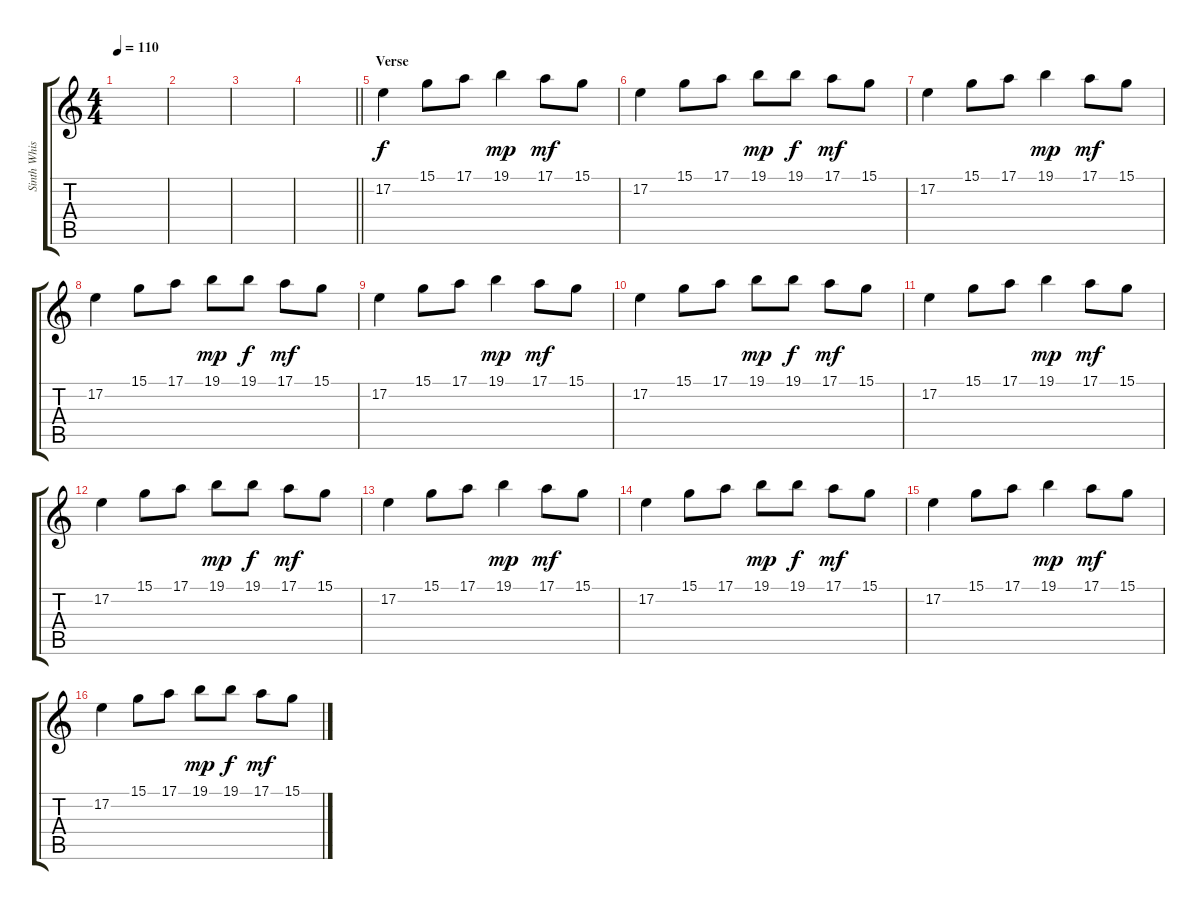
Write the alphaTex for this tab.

\track ("Sinth Whistle" "Sinth Whis") {instrument whistle}
\staff {score tabs}
\tuning (E4 B3 G3 D3 A2 E2) {hide}
\ts (4 4)
\tempo 110
\clef g2
\ks c
|
|
|
\barLineRight lightlight
|
\section ("" "Verse")
17.2.4 15.1.8 17.1.8 19.1.4{dy mp} 17.1.8{dy mf} 15.1.8 |
17.2.4 15.1.8 17.1.8 19.1.8{dy mp} 19.1.8{dy f} 17.1.8{dy mf} 15.1.8 |
17.2.4 15.1.8 17.1.8 19.1.4{dy mp} 17.1.8{dy mf} 15.1.8 |
17.2.4 15.1.8 17.1.8 19.1.8{dy mp} 19.1.8{dy f} 17.1.8{dy mf} 15.1.8 |
17.2.4 15.1.8 17.1.8 19.1.4{dy mp} 17.1.8{dy mf} 15.1.8 |
17.2.4 15.1.8 17.1.8 19.1.8{dy mp} 19.1.8{dy f} 17.1.8{dy mf} 15.1.8 |
17.2.4 15.1.8 17.1.8 19.1.4{dy mp} 17.1.8{dy mf} 15.1.8 |
17.2.4 15.1.8 17.1.8 19.1.8{dy mp} 19.1.8{dy f} 17.1.8{dy mf} 15.1.8 |
17.2.4 15.1.8 17.1.8 19.1.4{dy mp} 17.1.8{dy mf} 15.1.8 |
17.2.4 15.1.8 17.1.8 19.1.8{dy mp} 19.1.8{dy f} 17.1.8{dy mf} 15.1.8 |
17.2.4 15.1.8 17.1.8 19.1.4{dy mp} 17.1.8{dy mf} 15.1.8 |
17.2.4 15.1.8 17.1.8 19.1.8{dy mp} 19.1.8{dy f} 17.1.8{dy mf} 15.1.8
